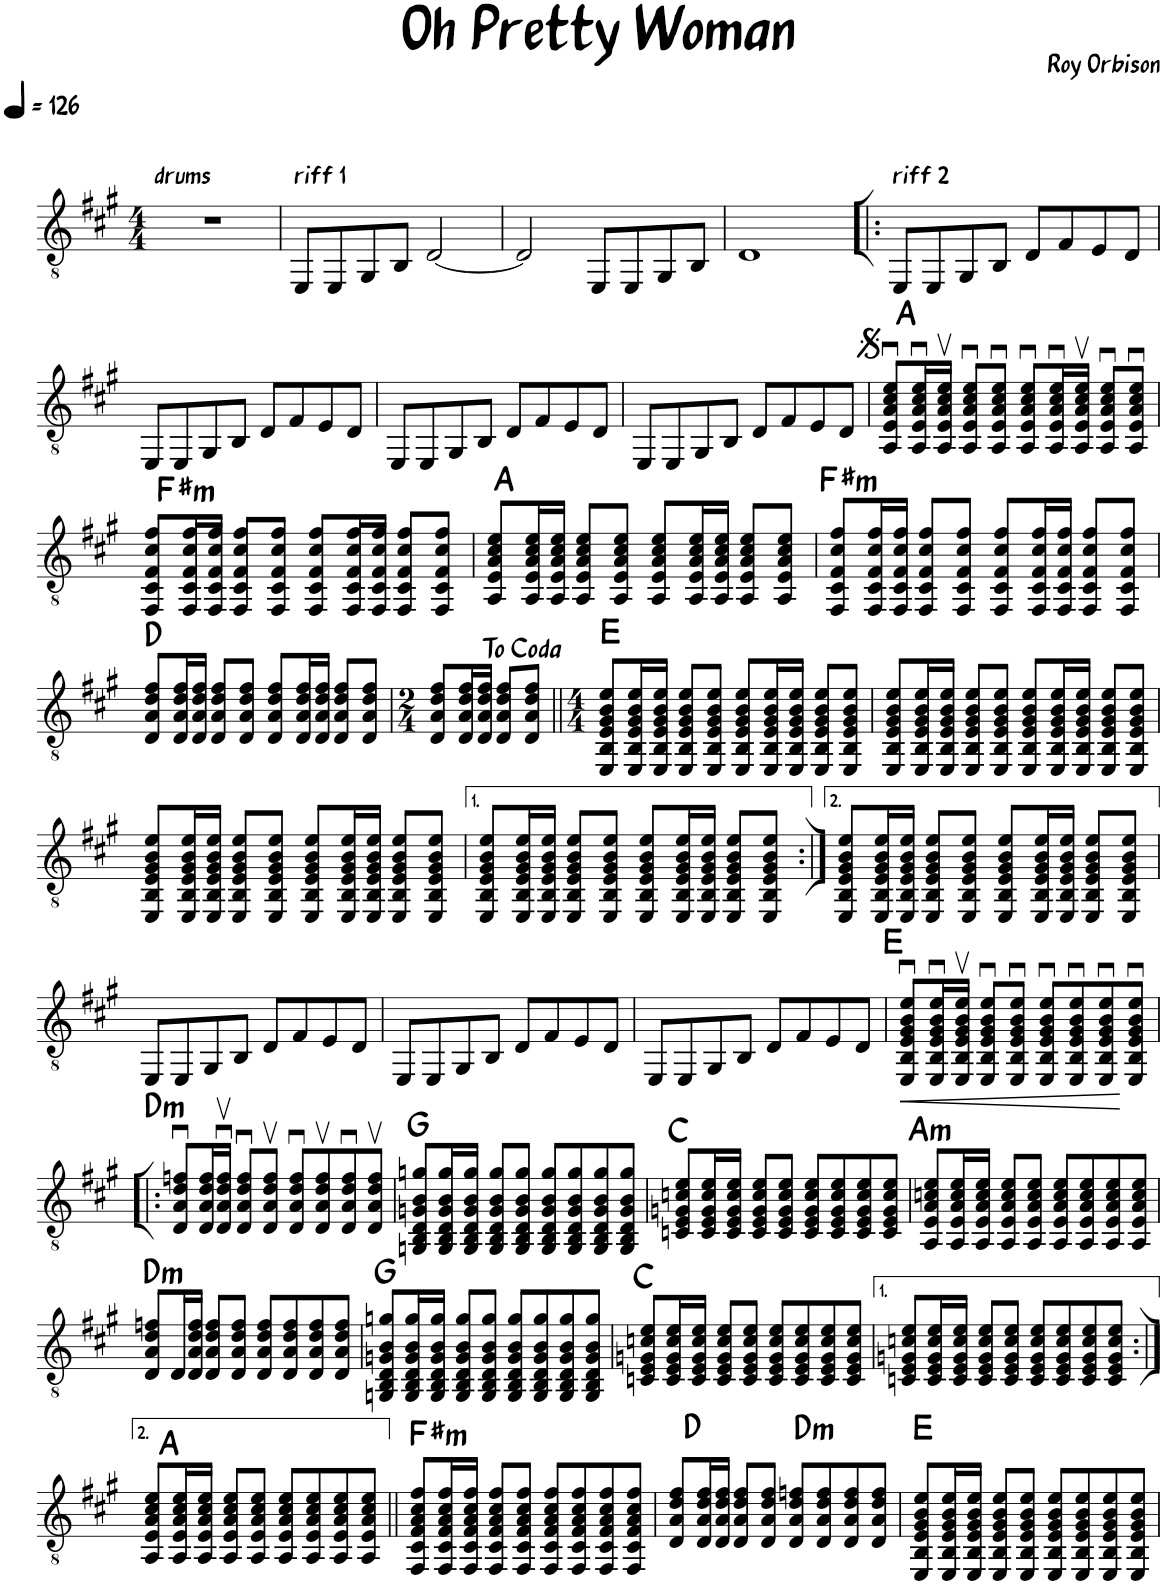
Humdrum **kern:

**kern	**dynam	**harte
*part1	*part1	*part1
*staff1	*staff1	*
*I"Elektrische gitaar	*	*
*I'El. git.	*	*
*clefGv2	*	*
*k[f#c#g#]	*	*
*M4/4	*	*
*MM126	*	*
=1	=1	=1
!LO:TX:a:t=drums	!	!
1r	.	.
=2	=2	=2
!LO:TX:a:t=riff 1	!	!
8EE/L	.	.
8EE/	.	.
8GG#/	.	.
8BB/J	.	.
[2D/	.	.
=3	=3	=3
2D/]	.	.
8EE/L	.	.
8EE/	.	.
8GG#/	.	.
8BB/J	.	.
=4	=4	=4
1D	.	.
=5!|:	=5!|:	=5!|:
!LO:TX:a:t=riff 2	!	!
8EE/L	.	.
8EE/	.	.
8GG#/	.	.
8BB/J	.	.
8D/L	.	.
8F#/	.	.
8E/	.	.
8D/J	.	.
!!LO:LB:g=z
=6	=6	=6
8EE/L	.	.
8EE/	.	.
8GG#/	.	.
8BB/J	.	.
8D/L	.	.
8F#/	.	.
8E/	.	.
8D/J	.	.
=7	=7	=7
8EE/L	.	.
8EE/	.	.
8GG#/	.	.
8BB/J	.	.
8D/L	.	.
8F#/	.	.
8E/	.	.
8D/J	.	.
=8	=8	=8
8EE/L	.	.
8EE/	.	.
8GG#/	.	.
8BB/J	.	.
8D/L	.	.
8F#/	.	.
8E/	.	.
8D/J	.	.
=9	=9	=9
8AA/u 8E/u 8A/u 8c#/u 8e/uL	.	A:maj
16AA/u 16E/u 16A/u 16c#/u 16e/uL	.	.
16AA/v 16E/v 16A/v 16c#/v 16e/vJJ	.	.
8AA/u 8E/u 8A/u 8c#/u 8e/uL	.	.
8AA/u 8E/u 8A/u 8c#/u 8e/uJ	.	.
8AA/u 8E/u 8A/u 8c#/u 8e/uL	.	.
16AA/u 16E/u 16A/u 16c#/u 16e/uL	.	.
16AA/v 16E/v 16A/v 16c#/v 16e/vJJ	.	.
8AA/u 8E/u 8A/u 8c#/u 8e/uL	.	.
8AA/u 8E/u 8A/u 8c#/u 8e/uJ	.	.
!!LO:LB:g=z
=10	=10	=10
!	!	!LO:H:kt=m
8FF#/ 8C#/ 8F#/ 8c#/ 8f#/L	.	F#:min
16FF#/ 16C#/ 16F#/ 16c#/ 16f#/L	.	.
16FF#/ 16C#/ 16F#/ 16c#/ 16f#/JJ	.	.
8FF#/ 8C#/ 8F#/ 8c#/ 8f#/L	.	.
8FF#/ 8C#/ 8F#/ 8c#/ 8f#/J	.	.
8FF#/ 8C#/ 8F#/ 8c#/ 8f#/L	.	.
16FF#/ 16C#/ 16F#/ 16c#/ 16f#/L	.	.
16FF#/ 16C#/ 16F#/ 16c#/ 16f#/JJ	.	.
8FF#/ 8C#/ 8F#/ 8c#/ 8f#/L	.	.
8FF#/ 8C#/ 8F#/ 8c#/ 8f#/J	.	.
=11	=11	=11
8AA/ 8E/ 8A/ 8c#/ 8e/L	.	A:maj
16AA/ 16E/ 16A/ 16c#/ 16e/L	.	.
16AA/ 16E/ 16A/ 16c#/ 16e/JJ	.	.
8AA/ 8E/ 8A/ 8c#/ 8e/L	.	.
8AA/ 8E/ 8A/ 8c#/ 8e/J	.	.
8AA/ 8E/ 8A/ 8c#/ 8e/L	.	.
16AA/ 16E/ 16A/ 16c#/ 16e/L	.	.
16AA/ 16E/ 16A/ 16c#/ 16e/JJ	.	.
8AA/ 8E/ 8A/ 8c#/ 8e/L	.	.
8AA/ 8E/ 8A/ 8c#/ 8e/J	.	.
=12	=12	=12
!	!	!LO:H:kt=m
8FF#/ 8C#/ 8F#/ 8c#/ 8f#/L	.	F#:min
16FF#/ 16C#/ 16F#/ 16c#/ 16f#/L	.	.
16FF#/ 16C#/ 16F#/ 16c#/ 16f#/JJ	.	.
8FF#/ 8C#/ 8F#/ 8c#/ 8f#/L	.	.
8FF#/ 8C#/ 8F#/ 8c#/ 8f#/J	.	.
8FF#/ 8C#/ 8F#/ 8c#/ 8f#/L	.	.
16FF#/ 16C#/ 16F#/ 16c#/ 16f#/L	.	.
16FF#/ 16C#/ 16F#/ 16c#/ 16f#/JJ	.	.
8FF#/ 8C#/ 8F#/ 8c#/ 8f#/L	.	.
8FF#/ 8C#/ 8F#/ 8c#/ 8f#/J	.	.
!!LO:LB:g=z
=13	=13	=13
8D/ 8A/ 8d/ 8f#/L	.	D:maj
16D/ 16A/ 16d/ 16f#/L	.	.
16D/ 16A/ 16d/ 16f#/JJ	.	.
8D/ 8A/ 8d/ 8f#/L	.	.
8D/ 8A/ 8d/ 8f#/J	.	.
8D/ 8A/ 8d/ 8f#/L	.	.
16D/ 16A/ 16d/ 16f#/L	.	.
16D/ 16A/ 16d/ 16f#/JJ	.	.
8D/ 8A/ 8d/ 8f#/L	.	.
8D/ 8A/ 8d/ 8f#/J	.	.
=14	=14	=14
*M2/4	*	*
8D/ 8A/ 8d/ 8f#/L	.	.
16D/ 16A/ 16d/ 16f#/L	.	.
16D/ 16A/ 16d/ 16f#/JJ	.	.
8D/ 8A/ 8d/ 8f#/L	.	.
8D/ 8A/ 8d/ 8f#/J	.	.
=15||	=15||	=15||
*M4/4	*	*
8EE/ 8BB/ 8E/ 8G#/ 8B/ 8e/L	.	E:maj
16EE/ 16BB/ 16E/ 16G#/ 16B/ 16e/L	.	.
16EE/ 16BB/ 16E/ 16G#/ 16B/ 16e/JJ	.	.
8EE/ 8BB/ 8E/ 8G#/ 8B/ 8e/L	.	.
8EE/ 8BB/ 8E/ 8G#/ 8B/ 8e/J	.	.
8EE/ 8BB/ 8E/ 8G#/ 8B/ 8e/L	.	.
16EE/ 16BB/ 16E/ 16G#/ 16B/ 16e/L	.	.
16EE/ 16BB/ 16E/ 16G#/ 16B/ 16e/JJ	.	.
8EE/ 8BB/ 8E/ 8G#/ 8B/ 8e/L	.	.
8EE/ 8BB/ 8E/ 8G#/ 8B/ 8e/J	.	.
=16	=16	=16
8EE/ 8BB/ 8E/ 8G#/ 8B/ 8e/L	.	.
16EE/ 16BB/ 16E/ 16G#/ 16B/ 16e/L	.	.
16EE/ 16BB/ 16E/ 16G#/ 16B/ 16e/JJ	.	.
8EE/ 8BB/ 8E/ 8G#/ 8B/ 8e/L	.	.
8EE/ 8BB/ 8E/ 8G#/ 8B/ 8e/J	.	.
8EE/ 8BB/ 8E/ 8G#/ 8B/ 8e/L	.	.
16EE/ 16BB/ 16E/ 16G#/ 16B/ 16e/L	.	.
16EE/ 16BB/ 16E/ 16G#/ 16B/ 16e/JJ	.	.
8EE/ 8BB/ 8E/ 8G#/ 8B/ 8e/L	.	.
8EE/ 8BB/ 8E/ 8G#/ 8B/ 8e/J	.	.
!!LO:LB:g=z
=17	=17	=17
8EE/ 8BB/ 8E/ 8G#/ 8B/ 8e/L	.	.
16EE/ 16BB/ 16E/ 16G#/ 16B/ 16e/L	.	.
16EE/ 16BB/ 16E/ 16G#/ 16B/ 16e/JJ	.	.
8EE/ 8BB/ 8E/ 8G#/ 8B/ 8e/L	.	.
8EE/ 8BB/ 8E/ 8G#/ 8B/ 8e/J	.	.
8EE/ 8BB/ 8E/ 8G#/ 8B/ 8e/L	.	.
16EE/ 16BB/ 16E/ 16G#/ 16B/ 16e/L	.	.
16EE/ 16BB/ 16E/ 16G#/ 16B/ 16e/JJ	.	.
8EE/ 8BB/ 8E/ 8G#/ 8B/ 8e/L	.	.
8EE/ 8BB/ 8E/ 8G#/ 8B/ 8e/J	.	.
=18	=18	=18
8EE/ 8BB/ 8E/ 8G#/ 8B/ 8e/L	.	.
16EE/ 16BB/ 16E/ 16G#/ 16B/ 16e/L	.	.
16EE/ 16BB/ 16E/ 16G#/ 16B/ 16e/JJ	.	.
8EE/ 8BB/ 8E/ 8G#/ 8B/ 8e/L	.	.
8EE/ 8BB/ 8E/ 8G#/ 8B/ 8e/J	.	.
8EE/ 8BB/ 8E/ 8G#/ 8B/ 8e/L	.	.
16EE/ 16BB/ 16E/ 16G#/ 16B/ 16e/L	.	.
16EE/ 16BB/ 16E/ 16G#/ 16B/ 16e/JJ	.	.
8EE/ 8BB/ 8E/ 8G#/ 8B/ 8e/L	.	.
8EE/ 8BB/ 8E/ 8G#/ 8B/ 8e/J	.	.
=19:|!	=19:|!	=19:|!
8EE/ 8BB/ 8E/ 8G#/ 8B/ 8e/L	.	.
16EE/ 16BB/ 16E/ 16G#/ 16B/ 16e/L	.	.
16EE/ 16BB/ 16E/ 16G#/ 16B/ 16e/JJ	.	.
8EE/ 8BB/ 8E/ 8G#/ 8B/ 8e/L	.	.
8EE/ 8BB/ 8E/ 8G#/ 8B/ 8e/J	.	.
8EE/ 8BB/ 8E/ 8G#/ 8B/ 8e/L	.	.
16EE/ 16BB/ 16E/ 16G#/ 16B/ 16e/L	.	.
16EE/ 16BB/ 16E/ 16G#/ 16B/ 16e/JJ	.	.
8EE/ 8BB/ 8E/ 8G#/ 8B/ 8e/L	.	.
8EE/ 8BB/ 8E/ 8G#/ 8B/ 8e/J	.	.
!!LO:LB:g=z
=20	=20	=20
8EE/L	.	.
8EE/	.	.
8GG#/	.	.
8BB/J	.	.
8D/L	.	.
8F#/	.	.
8E/	.	.
8D/J	.	.
=21	=21	=21
8EE/L	.	.
8EE/	.	.
8GG#/	.	.
8BB/J	.	.
8D/L	.	.
8F#/	.	.
8E/	.	.
8D/J	.	.
=22	=22	=22
8EE/L	.	.
8EE/	.	.
8GG#/	.	.
8BB/J	.	.
8D/L	.	.
8F#/	.	.
8E/	.	.
8D/J	.	.
=23	=23	=23
!	!LO:HP:b	!
8EE/u 8BB/u 8E/u 8G#/u 8B/u 8e/uL	<	E:maj
16EE/u 16BB/u 16E/u 16G#/u 16B/u 16e/uL	.	.
16EE/v 16BB/v 16E/v 16G#/v 16B/v 16e/vJJ	.	.
8EE/u 8BB/u 8E/u 8G#/u 8B/u 8e/uL	.	.
8EE/u 8BB/u 8E/u 8G#/u 8B/u 8e/uJ	.	.
8EE/u 8BB/u 8E/u 8G#/u 8B/u 8e/uL	.	.
8EE/u 8BB/u 8E/u 8G#/u 8B/u 8e/u	.	.
8EE/u 8BB/u 8E/u 8G#/u 8B/u 8e/u	.	.
8EE/u 8BB/u 8E/u 8G#/u 8B/u 8e/uJ	.	.
.	[	.
!!LO:LB:g=z
=24!|:	=24!|:	=24!|:
!	!	!LO:H:kt=m
8D/u 8A/u 8d/u 8fn/uL	.	D:min
16D/ 16A/ 16d/ 16f/L	.	.
16D/uv 16A/uv 16d/uv 16f/uvJJ	.	.
8D/u 8A/u 8d/u 8f/uL	.	.
8D/v 8A/v 8d/v 8f/vJ	.	.
8D/u 8A/u 8d/u 8f/uL	.	.
8D/v 8A/v 8d/v 8f/v	.	.
8D/u 8A/u 8d/u 8f/u	.	.
8D/v 8A/v 8d/v 8f/vJ	.	.
=25	=25	=25
8GGn/ 8BB/ 8D/ 8Gn/ 8B/ 8gn/L	.	G:maj
16GG/ 16BB/ 16D/ 16G/ 16B/ 16g/L	.	.
16GG/ 16BB/ 16D/ 16G/ 16B/ 16g/JJ	.	.
8GG/ 8BB/ 8D/ 8G/ 8B/ 8g/L	.	.
8GG/ 8BB/ 8D/ 8G/ 8B/ 8g/J	.	.
8GG/ 8BB/ 8D/ 8G/ 8B/ 8g/L	.	.
8GG/ 8BB/ 8D/ 8G/ 8B/ 8g/	.	.
8GG/ 8BB/ 8D/ 8G/ 8B/ 8g/	.	.
8GG/ 8BB/ 8D/ 8G/ 8B/ 8g/J	.	.
=26	=26	=26
8Cn/ 8E/ 8Gn/ 8cn/ 8e/L	.	C:maj
16C/ 16E/ 16G/ 16c/ 16e/L	.	.
16C/ 16E/ 16G/ 16c/ 16e/JJ	.	.
8C/ 8E/ 8G/ 8c/ 8e/L	.	.
8C/ 8E/ 8G/ 8c/ 8e/J	.	.
8C/ 8E/ 8G/ 8c/ 8e/L	.	.
8C/ 8E/ 8G/ 8c/ 8e/	.	.
8C/ 8E/ 8G/ 8c/ 8e/	.	.
8C/ 8E/ 8G/ 8c/ 8e/J	.	.
=27	=27	=27
!	!	!LO:H:kt=m
8AA/ 8E/ 8A/ 8cn/ 8e/L	.	A:min
16AA/ 16E/ 16A/ 16c/ 16e/L	.	.
16AA/ 16E/ 16A/ 16c/ 16e/JJ	.	.
8AA/ 8E/ 8A/ 8c/ 8e/L	.	.
8AA/ 8E/ 8A/ 8c/ 8e/J	.	.
8AA/ 8E/ 8A/ 8c/ 8e/L	.	.
8AA/ 8E/ 8A/ 8c/ 8e/	.	.
8AA/ 8E/ 8A/ 8c/ 8e/	.	.
8AA/ 8E/ 8A/ 8c/ 8e/J	.	.
!!LO:LB:g=z
=28	=28	=28
!	!	!LO:H:kt=m
8D/ 8A/ 8d/ 8fn/L	.	D:min
16D/L	.	.
16D/ 16A/ 16d/ 16f/JJ	.	.
8D/ 8A/ 8d/ 8f/L	.	.
8D/ 8A/ 8d/ 8f/J	.	.
8D/ 8A/ 8d/ 8f/L	.	.
8D/ 8A/ 8d/ 8f/	.	.
8D/ 8A/ 8d/ 8f/	.	.
8D/ 8A/ 8d/ 8f/J	.	.
=29	=29	=29
8GGn/ 8BB/ 8D/ 8Gn/ 8B/ 8gn/L	.	G:maj
16GG/ 16BB/ 16D/ 16G/ 16B/ 16g/L	.	.
16GG/ 16BB/ 16D/ 16G/ 16B/ 16g/JJ	.	.
8GG/ 8BB/ 8D/ 8G/ 8B/ 8g/L	.	.
8GG/ 8BB/ 8D/ 8G/ 8B/ 8g/J	.	.
8GG/ 8BB/ 8D/ 8G/ 8B/ 8g/L	.	.
8GG/ 8BB/ 8D/ 8G/ 8B/ 8g/	.	.
8GG/ 8BB/ 8D/ 8G/ 8B/ 8g/	.	.
8GG/ 8BB/ 8D/ 8G/ 8B/ 8g/J	.	.
=30	=30	=30
8Cn/ 8E/ 8Gn/ 8cn/ 8e/L	.	C:maj
16C/ 16E/ 16G/ 16c/ 16e/L	.	.
16C/ 16E/ 16G/ 16c/ 16e/JJ	.	.
8C/ 8E/ 8G/ 8c/ 8e/L	.	.
8C/ 8E/ 8G/ 8c/ 8e/J	.	.
8C/ 8E/ 8G/ 8c/ 8e/L	.	.
8C/ 8E/ 8G/ 8c/ 8e/	.	.
8C/ 8E/ 8G/ 8c/ 8e/	.	.
8C/ 8E/ 8G/ 8c/ 8e/J	.	.
=31	=31	=31
8Cn/ 8E/ 8Gn/ 8cn/ 8e/L	.	.
16C/ 16E/ 16G/ 16c/ 16e/L	.	.
16C/ 16E/ 16G/ 16c/ 16e/JJ	.	.
8C/ 8E/ 8G/ 8c/ 8e/L	.	.
8C/ 8E/ 8G/ 8c/ 8e/J	.	.
8C/ 8E/ 8G/ 8c/ 8e/L	.	.
8C/ 8E/ 8G/ 8c/ 8e/	.	.
8C/ 8E/ 8G/ 8c/ 8e/	.	.
8C/ 8E/ 8G/ 8c/ 8e/J	.	.
!!LO:LB:g=z
=32:|!	=32:|!	=32:|!
8AA/ 8E/ 8A/ 8c#/ 8e/L	.	A:maj
16AA/ 16E/ 16A/ 16c#/ 16e/L	.	.
16AA/ 16E/ 16A/ 16c#/ 16e/JJ	.	.
8AA/ 8E/ 8A/ 8c#/ 8e/L	.	.
8AA/ 8E/ 8A/ 8c#/ 8e/J	.	.
8AA/ 8E/ 8A/ 8c#/ 8e/L	.	.
8AA/ 8E/ 8A/ 8c#/ 8e/	.	.
8AA/ 8E/ 8A/ 8c#/ 8e/	.	.
8AA/ 8E/ 8A/ 8c#/ 8e/J	.	.
=33||	=33||	=33||
!	!	!LO:H:kt=m
8FF#/ 8C#/ 8F#/ 8A/ 8c#/ 8f#/L	.	F#:min
16FF#/ 16C#/ 16F#/ 16A/ 16c#/ 16f#/L	.	.
16FF#/ 16C#/ 16F#/ 16A/ 16c#/ 16f#/JJ	.	.
8FF#/ 8C#/ 8F#/ 8A/ 8c#/ 8f#/L	.	.
8FF#/ 8C#/ 8F#/ 8A/ 8c#/ 8f#/J	.	.
8FF#/ 8C#/ 8F#/ 8A/ 8c#/ 8f#/L	.	.
8FF#/ 8C#/ 8F#/ 8A/ 8c#/ 8f#/	.	.
8FF#/ 8C#/ 8F#/ 8A/ 8c#/ 8f#/	.	.
8FF#/ 8C#/ 8F#/ 8A/ 8c#/ 8f#/J	.	.
=34	=34	=34
8D/ 8A/ 8d/ 8f#/L	.	D:maj
16D/ 16A/ 16d/ 16f#/L	.	.
16D/ 16A/ 16d/ 16f#/JJ	.	.
8D/ 8A/ 8d/ 8f#/L	.	.
8D/ 8A/ 8d/ 8f#/J	.	.
!	!	!LO:H:kt=m
8D/ 8A/ 8d/ 8fn/L	.	D:min
8D/ 8A/ 8d/ 8f/	.	.
8D/ 8A/ 8d/ 8f/	.	.
8D/ 8A/ 8d/ 8f/J	.	.
=35	=35	=35
8EE/ 8BB/ 8E/ 8G#/ 8B/ 8e/L	.	E:maj
16EE/ 16BB/ 16E/ 16G#/ 16B/ 16e/L	.	.
16EE/ 16BB/ 16E/ 16G#/ 16B/ 16e/JJ	.	.
8EE/ 8BB/ 8E/ 8G#/ 8B/ 8e/L	.	.
8EE/ 8BB/ 8E/ 8G#/ 8B/ 8e/J	.	.
8EE/ 8BB/ 8E/ 8G#/ 8B/ 8e/L	.	.
8EE/ 8BB/ 8E/ 8G#/ 8B/ 8e/	.	.
8EE/ 8BB/ 8E/ 8G#/ 8B/ 8e/	.	.
8EE/ 8BB/ 8E/ 8G#/ 8B/ 8e/J	.	.
=	=	=
*-	*-	*-
